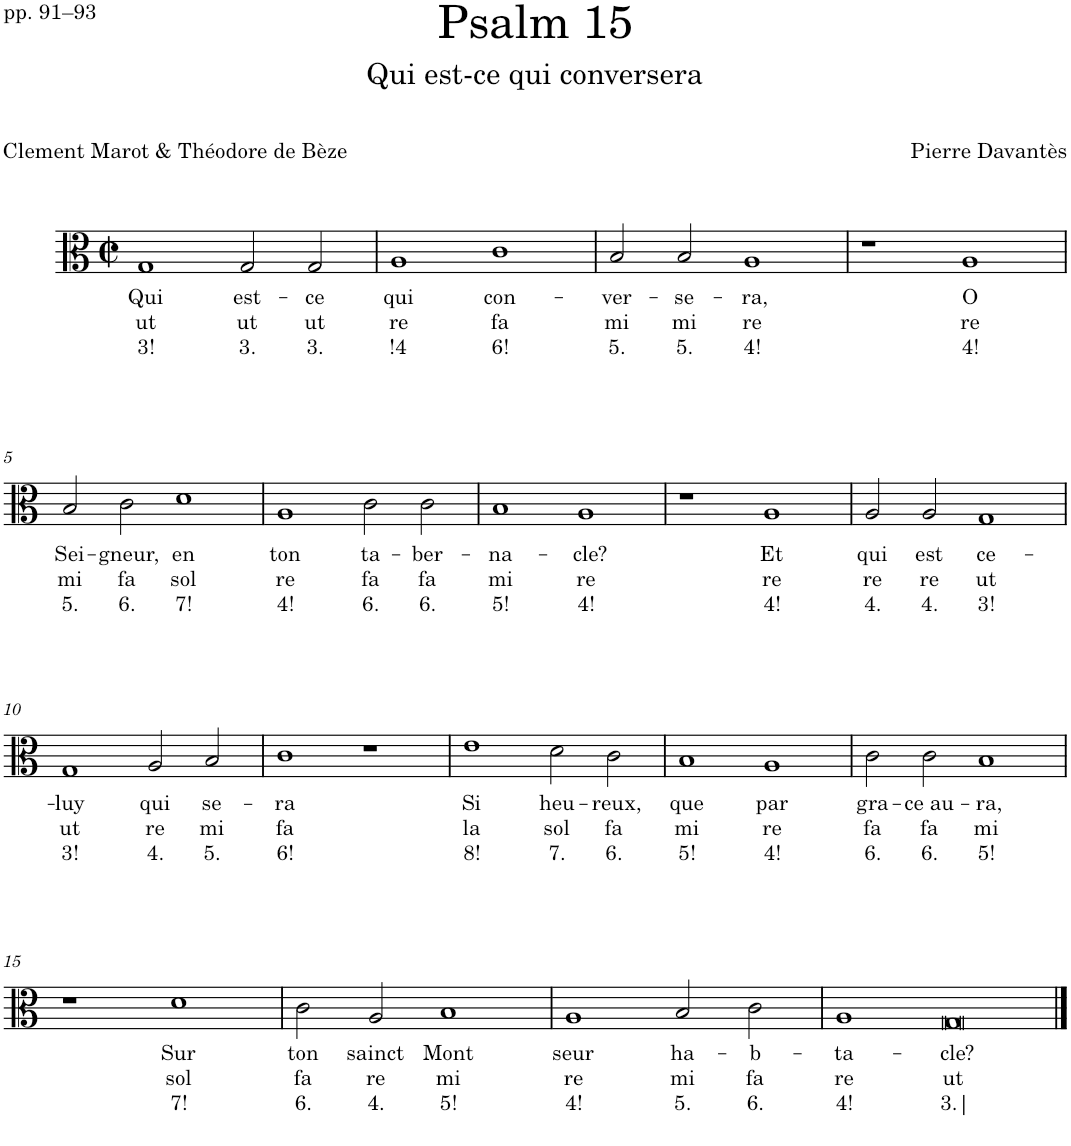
**kern	**text	**text	**text
*part1	*part1	*part1	*part1
*staff1	*staff1	*staff1	*staff1
*I"Voice	*	*	*
*I'Vo.	*	*	*
*clefC3	*	*	*
*k[]	*	*	*
*M4/2	*	*	*
*met(c|)	*	*	*
=1	=1	=1	=1
!	!LO:LY:b	!LO:LY:b	!LO:LY:b
1G	Qui	ut	3!
!	!LO:LY:b	!LO:LY:b	!LO:LY:b
2G/	est-	ut	3.
!	!LO:LY:b	!LO:LY:b	!LO:LY:b
2G/	-ce	ut	3.
=2	=2	=2	=2
!	!LO:LY:b	!LO:LY:b	!LO:LY:b
1A	qui	re	\!4
!	!LO:LY:b	!LO:LY:b	!LO:LY:b
1c	con-	fa	6!
=3	=3	=3	=3
!	!LO:LY:b	!LO:LY:b	!LO:LY:b
2B/	-ver-	mi	5.
!	!LO:LY:b	!LO:LY:b	!LO:LY:b
2B/	-se-	mi	5.
!	!LO:LY:b	!LO:LY:b	!LO:LY:b
1A	-ra,	re	4!
=4	=4	=4	=4
1r	.	.	.
!	!LO:LY:b	!LO:LY:b	!LO:LY:b
1A	O	re	4!
!!LO:LB:g=z
=5	=5	=5	=5
!	!LO:LY:b	!LO:LY:b	!LO:LY:b
2B/	Sei-	mi	5.
!	!LO:LY:b	!LO:LY:b	!LO:LY:b
2c\	-gneur,	fa	6.
!	!LO:LY:b	!LO:LY:b	!LO:LY:b
1d	en	sol	7!
=6	=6	=6	=6
!	!LO:LY:b	!LO:LY:b	!LO:LY:b
1A	ton	re	4!
!	!LO:LY:b	!LO:LY:b	!LO:LY:b
2c\	ta-	fa	6.
!	!LO:LY:b	!LO:LY:b	!LO:LY:b
2c\	-ber-	fa	6.
=7	=7	=7	=7
!	!LO:LY:b	!LO:LY:b	!LO:LY:b
1B	-na-	mi	5!
!	!LO:LY:b	!LO:LY:b	!LO:LY:b
1A	-cle?	re	4!
=8	=8	=8	=8
1r	.	.	.
!	!LO:LY:b	!LO:LY:b	!LO:LY:b
1A	Et	re	4!
=9	=9	=9	=9
!	!LO:LY:b	!LO:LY:b	!LO:LY:b
2A/	qui	re	4.
!	!LO:LY:b	!LO:LY:b	!LO:LY:b
2A/	est	re	4.
!	!LO:LY:b	!LO:LY:b	!LO:LY:b
1G	ce-	ut	3!
!!LO:LB:g=z
=10	=10	=10	=10
!	!LO:LY:b	!LO:LY:b	!LO:LY:b
1G	-luy	ut	3!
!	!LO:LY:b	!LO:LY:b	!LO:LY:b
2A/	qui	re	4.
!	!LO:LY:b	!LO:LY:b	!LO:LY:b
2B/	se-	mi	5.
=11	=11	=11	=11
!	!LO:LY:b	!LO:LY:b	!LO:LY:b
1c	-ra	fa	6!
1r	.	.	.
=12	=12	=12	=12
!	!LO:LY:b	!LO:LY:b	!LO:LY:b
1e	Si	la	8!
!	!LO:LY:b	!LO:LY:b	!LO:LY:b
2d\	heu-	sol	7.
!	!LO:LY:b	!LO:LY:b	!LO:LY:b
2c\	-reux,	fa	6.
=13	=13	=13	=13
!	!LO:LY:b	!LO:LY:b	!LO:LY:b
1B	que	mi	5!
!	!LO:LY:b	!LO:LY:b	!LO:LY:b
1A	par	re	4!
=14	=14	=14	=14
!	!LO:LY:b	!LO:LY:b	!LO:LY:b
2c\	gra-	fa	6.
!	!LO:LY:b	!LO:LY:b	!LO:LY:b
2c\	-ce au-	fa	6.
!	!LO:LY:b	!LO:LY:b	!LO:LY:b
1B	-ra,	mi	5!
!!LO:LB:g=z
=15	=15	=15	=15
1r	.	.	.
!	!LO:LY:b	!LO:LY:b	!LO:LY:b
1d	Sur	sol	7!
=16	=16	=16	=16
!	!LO:LY:b	!LO:LY:b	!LO:LY:b
2c\	ton	fa	6.
!	!LO:LY:b	!LO:LY:b	!LO:LY:b
2A/	sainct	re	4.
!	!LO:LY:b	!LO:LY:b	!LO:LY:b
1B	Mont	mi	5!
=17	=17	=17	=17
!	!LO:LY:b	!LO:LY:b	!LO:LY:b
1A	seur	re	4!
!	!LO:LY:b	!LO:LY:b	!LO:LY:b
2B/	ha-	mi	5.
!	!LO:LY:b	!LO:LY:b	!LO:LY:b
2c\	-b-	fa	6.
=18	=18	=18	=18
!	!LO:LY:b	!LO:LY:b	!LO:LY:b
1A	-ta-	re	4!
!	!LO:LY:b	!LO:LY:b	!LO:LY:b
1G	-cle?	ut	3.|
==	==	==	==
*-	*-	*-	*-
